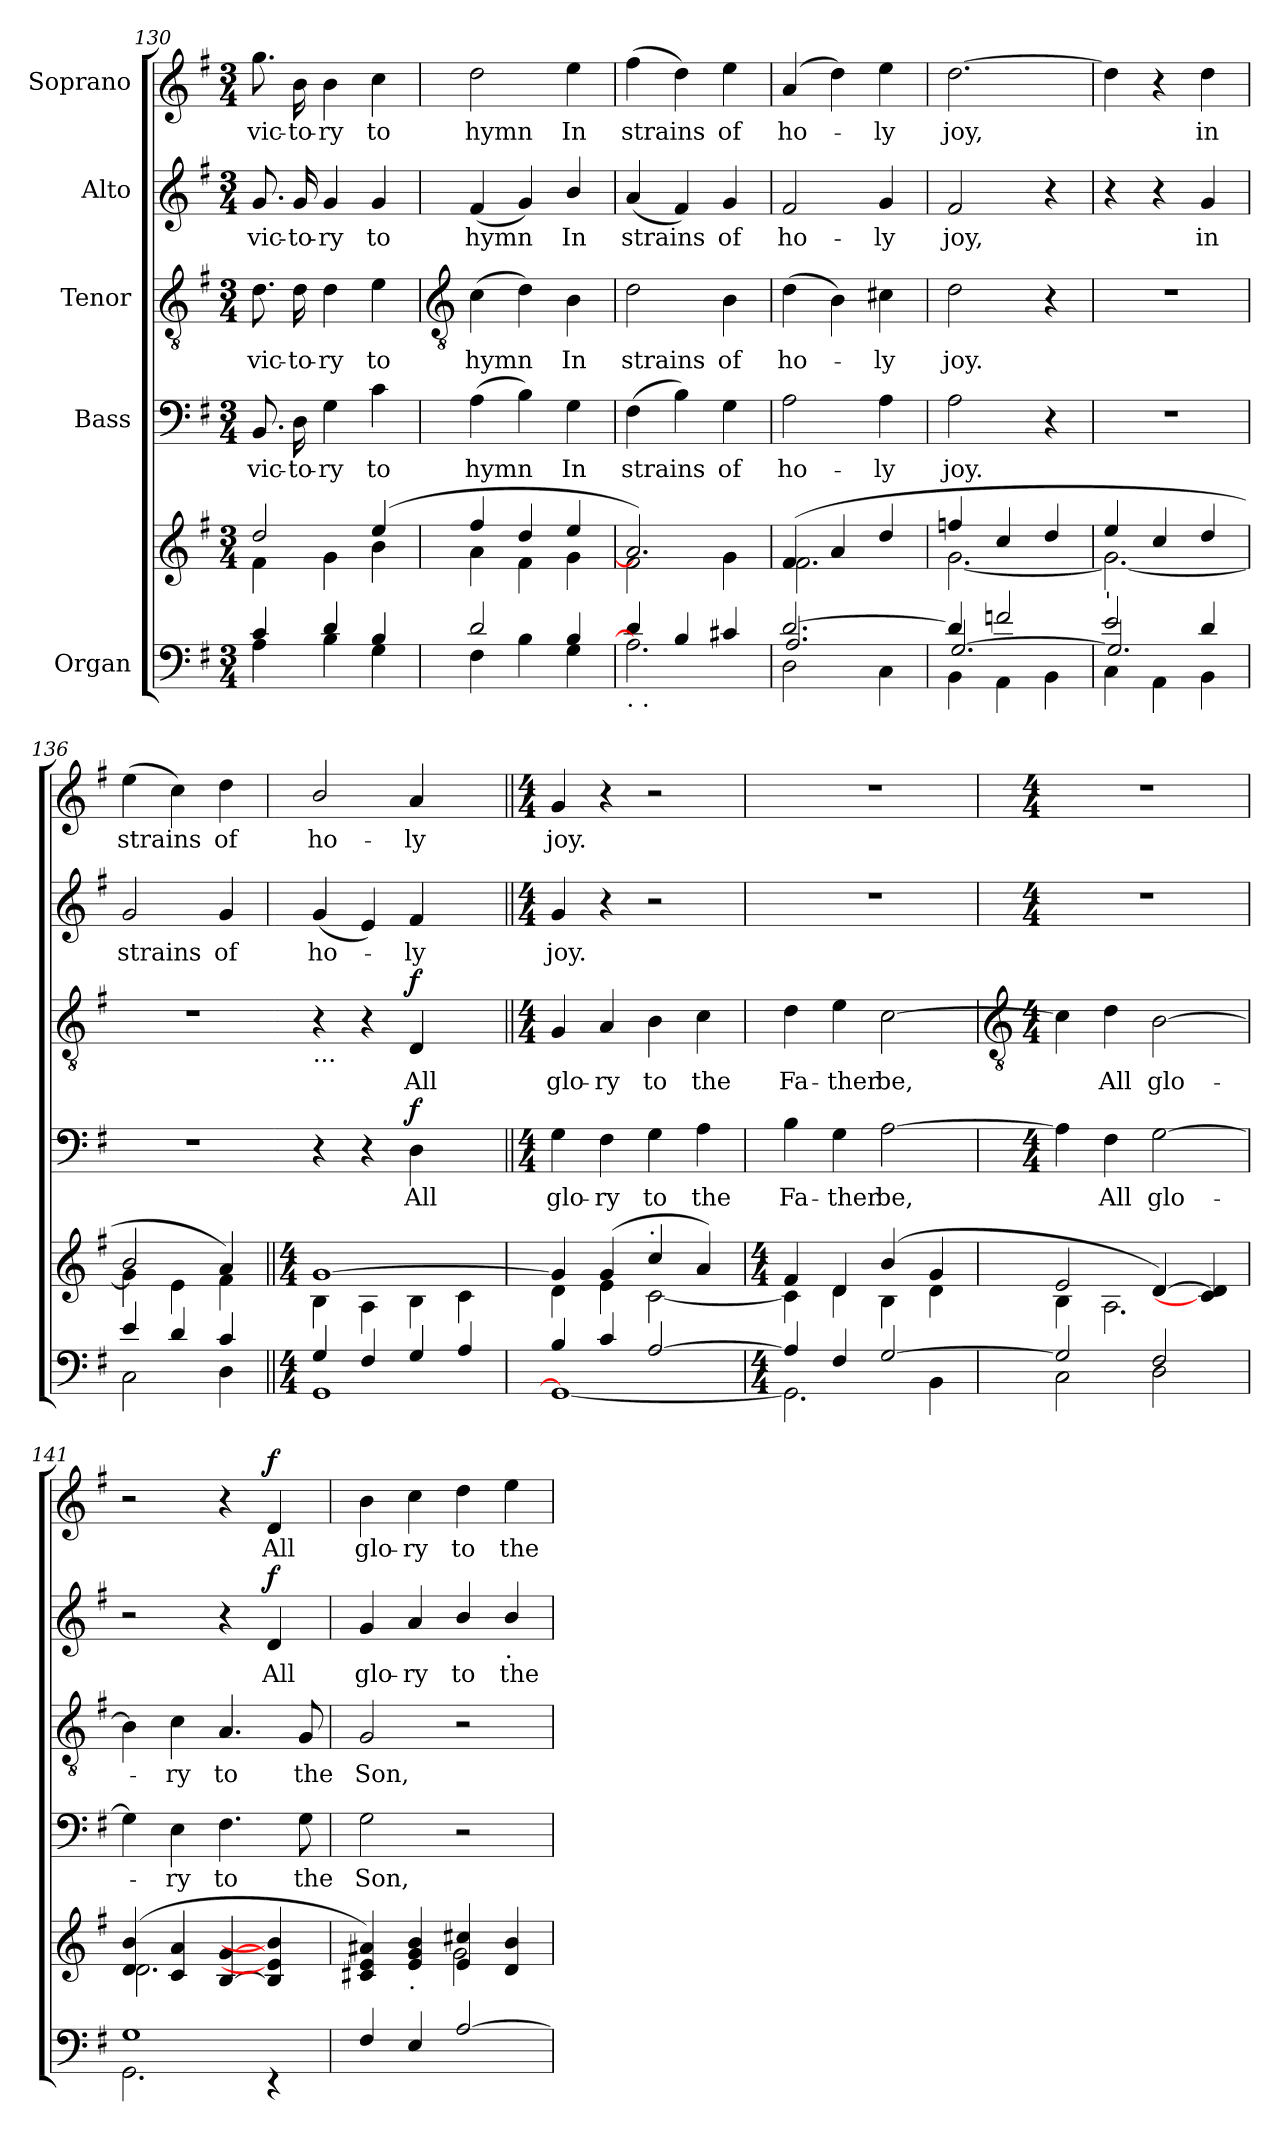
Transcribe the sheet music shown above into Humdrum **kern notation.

**kern	**kern	**kern	**text	**dynam	**kern	**text	**dynam	**kern	**text	**dynam	**kern	**text	**dynam
*part5	*part5	*part4	*part4	*part4	*part3	*part3	*part3	*part2	*part2	*part2	*part1	*part1	*part1
*staff6	*staff5	*staff4	*staff4	*staff4	*staff3	*staff3	*staff3	*staff2	*staff2	*staff2	*staff1	*staff1	*staff1
*I"Organ	*	*I"Bass	*	*	*I"Tenor	*	*	*I"Alto	*	*	*I"Soprano	*	*
!!LO:LB:g=z
*clefF4	*clefG2	*clefF4	*	*	*clefGv2	*	*	*clefG2	*	*	*clefG2	*	*
*k[f#]	*k[f#]	*k[f#]	*	*	*k[f#]	*	*	*k[f#]	*	*	*k[f#]	*	*
*G:	*G:	*G:	*	*	*G:	*	*	*G:	*	*	*G:	*	*
*M3/4	*M3/4	*M3/4	*	*	*M3/4	*	*	*M3/4	*	*	*M3/4	*	*
=130	=130	=130	=130	=130	=130	=130	=130	=130	=130	=130	=130	=130	=130
*^	*	*	*	*	*	*	*	*	*	*	*	*	*
*	*^	*	*	*	*	*	*	*	*	*	*	*	*	*
!	!	!LO:N:vis=1	!	!	!LO:LY:b	!	!	!LO:LY:b	!	!	!LO:LY:b	!	!	!LO:LY:b	!
*	*	*	*^	*	*	*	*	*	*	*	*	*	*	*	*
4c/	4A\	2.ryy	2dd/	4f#\	8.BB	vic-	.	8.d	vic-	.	8.g	vic-	.	8.gg	vic-	.
!	!	!	!	!	!	!LO:LY:b	!	!	!LO:LY:b	!	!	!LO:LY:b	!	!	!LO:LY:b	!
.	.	.	.	.	16D	-to-	.	16d	-to-	.	16g	-to-	.	16b	-to-	.
!	!	!	!	!	!	!LO:LY:b	!	!	!LO:LY:b	!	!	!LO:LY:b	!	!	!LO:LY:b	!
4d/	4B\	.	.	4g\	4G	-ry	.	4d	-ry	.	4g	-ry	.	4b	-ry	.
!	!	!	!	!	!	!LO:LY:b	!	!	!LO:LY:b	!	!	!LO:LY:b	!	!	!LO:LY:b	!
4B/	4G\	.	(>4ee/	4b\	4c	to	.	4e	to	.	4g	to	.	4cc	to	.
!!LO:LB:g=z
=131	=131	=131	=131	=131	=131	=131	=131	=131	=131	=131	=131	=131	=131	=131	=131	=131
*	*	*	*	*	*	*	*	*clefGv2	*	*	*	*	*	*	*	*
!	!	!LO:N:vis=1	!	!	!	!LO:LY:b	!	!	!LO:LY:b	!	!	!LO:LY:b	!	!	!LO:LY:b	!
2d/	4F#\	2.ryy	4ff#/	4a\	(>4A	hymn	.	(>4c	hymn	.	(<4f#	hymn	.	2dd	hymn	.
.	4B\	.	4dd/	4f#\	4B)	.	.	4d)	.	.	4g)	.	.	.	.	.
!	!	!	!	!	!	!LO:LY:b	!	!	!LO:LY:b	!	!	!LO:LY:b	!	!	!LO:LY:b	!
4B/	4G\	.	4ee/	4g\	4G	In	.	4B	In	.	4b/	In	.	4ee	In	.
=132	=132	=132	=132	=132	=132	=132	=132	=132	=132	=132	=132	=132	=132	=132	=132	=132
!LO:TX:b:t=.   .	!	!	!	!	!	!	!	!	!	!	!	!	!	!	!	!
!	!	!	!	!	!	!LO:LY:b	!	!	!LO:LY:b	!	!	!LO:LY:b	!	!	!LO:LY:b	!
4d/	2.A\]	2ryy	2.a/])	2f#\	(>4F#	strains	.	2d	strains	.	(<4a	strains	.	(>4ff#	strains	.
4B/	.	.	.	.	4B)	.	.	.	.	.	4f#)	.	.	4dd)	.	.
!	!	!	!	!	!	!LO:LY:b	!	!	!LO:LY:b	!	!	!LO:LY:b	!	!	!LO:LY:b	!
4c#X/	.	4ryy	.	4g\	4G	of	.	4B	of	.	4g	of	.	4ee	of	.
=133	=133	=133	=133	=133	=133	=133	=133	=133	=133	=133	=133	=133	=133	=133	=133	=133
!	!	!	!	!	!	!LO:LY:b	!	!	!LO:LY:b	!	!	!LO:LY:b	!	!	!LO:LY:b	!
[2.d/	2D\	2.A	(>4f#/	2.f#\	2A	ho-	.	(>4d	ho-	.	2f#	ho-	.	(4a	ho-	.
.	.	.	4a/	.	.	.	.	4B)	.	.	.	.	.	4dd)	.	.
!	!	!	!	!	!	!LO:LY:b	!	!	!LO:LY:b	!	!	!LO:LY:b	!	!	!LO:LY:b	!
.	4C\	.	4dd/	.	4A	-ly	.	4c#X	ly	.	4g	-ly	.	4ee	ly	.
=134	=134	=134	=134	=134	=134	=134	=134	=134	=134	=134	=134	=134	=134	=134	=134	=134
!	!	!	!	!	!	!LO:LY:b	!	!	!LO:LY:b	!	!	!LO:LY:b	!	!	!LO:LY:b	!
4d/]	4BB\	[2.G	4ffn/	[2.g\	2A	joy.	.	2d	joy.	.	2f#	joy,	.	[2.dd	joy,	.
2fn/	4AA\	.	4cc/	.	.	.	.	.	.	.	.	.	.	.	.	.
.	4BB\	.	4dd/	.	4r	.	.	4r	.	.	4r	.	.	.	.	.
=135	=135	=135	=135	=135	=135	=135	=135	=135	=135	=135	=135	=135	=135	=135	=135	=135
!LO:TX:a:i:t='	!	!	!	!	!	!	!	!	!	!	!	!	!	!	!	!
!	!	!	!	!	!LO:N:vis=1	!	!	!LO:N:vis=1	!	!	!	!	!	!	!	!
2e/	4C\	2.G]	4ee/	2.g\_	2.r	.	.	2.r	.	.	4r	.	.	4dd]	.	.
.	4AA\	.	4cc/	.	.	.	.	.	.	.	4r	.	.	4r	.	.
!	!	!	!	!	!	!	!	!	!	!	!	!LO:LY:b	!	!	!LO:LY:b	!
4d/	4BB\	.	4dd/	.	.	.	.	.	.	.	4g	in	.	4dd	in	.
=136	=136	=136	=136	=136	=136	=136	=136	=136	=136	=136	=136	=136	=136	=136	=136	=136
!	!	!	!	!	!LO:N:vis=1	!	!	!LO:N:vis=1	!	!	!	!LO:LY:b	!	!	!LO:LY:b	!
4e/	2C\	2.ryy	2b/	4g\]	2.r	.	.	2.r	.	.	2g	strains	.	(>4ee	strains	.
4d/	.	.	.	4e\	.	.	.	.	.	.	.	.	.	4cc)	.	.
!	!	!	!	!	!	!	!	!	!	!	!	!LO:LY:b	!	!	!LO:LY:b	!
4c/	4D\	.	4a/)	4f#\	.	.	.	.	.	.	4g	of	.	4dd	of	.
=137||	=137||	=137||	=137||	=137||	=137	=137	=137	=137	=137	=137	=137	=137	=137	=137	=137	=137
*M4/4	*	*	*M4/4	*	*	*	*	*	*	*	*	*	*	*	*	*
!	!	!	!	!	!	!	!	!LO:TX:b:t=...	!	!	!	!	!	!	!	!
!	!	!	!	!	!	!	!	!	!	!	!	!LO:LY:b	!	!	!LO:LY:b	!
4G/	1GG\	1ryy	[1g/	4B\	4r	.	.	4r	.	.	(<4g	ho-	.	2b/	ho-	.
4F#/	.	.	.	4A\	4r	.	.	4r	.	.	4e)	.	.	.	.	.
!	!	!	!	!	!	!LO:LY:b	!LO:DY:b	!	!LO:LY:b	!LO:DY:b	!	!LO:LY:b	!	!	!LO:LY:b	!
4G/	.	.	.	4B\	4D	All	f	4D	All	f	4f#	ly	.	4a	-ly	.
4A/	.	.	.	4c\	4ryy	.	.	4ryy	.	.	4ryy	.	.	4ryy	.	.
=138	=138	=138	=138	=138	=138||	=138||	=138||	=138||	=138||	=138||	=138||	=138||	=138||	=138||	=138||	=138||
*	*	*	*	*	*M4/4	*	*	*M4/4	*	*	*M4/4	*	*	*M4/4	*	*
!	!	!	!	!	!	!LO:LY:b	!	!	!LO:LY:b	!	!	!LO:LY:b	!	!	!LO:LY:b	!
4B/	1GG\_	1ryy	4g/]	4d\	4G	glo-	.	4G	glo-	.	4g	joy.	.	4g	joy.	.
!	!	!	!	!	!	!LO:LY:b	!	!	!LO:LY:b	!	!	!	!	!	!	!
4c/	.	.	(>4g/	4e\	4F#	-ry	.	4A	-ry	.	4r	.	.	4r	.	.
!	!	!	!LO:TX:a:t=.	!	!	!	!	!	!	!	!	!	!	!	!	!
!	!	!	!	!	!	!LO:LY:b	!	!	!LO:LY:b	!	!	!	!	!	!	!
[2A/	.	.	4cc/	[2c\	4G	to	.	4B	to	.	2r	.	.	2r	.	.
!	!	!	!	!	!	!LO:LY:b	!	!	!LO:LY:b	!	!	!	!	!	!	!
.	.	.	4a/)	.	4A	the	.	4c	the	.	.	.	.	.	.	.
*v	*v	*v	*	*	*	*	*	*	*	*	*	*	*	*	*	*
!!LO:LB:g=z
=139	=139	=139	=139	=139	=139	=139	=139	=139	=139	=139	=139	=139	=139	=139
*M4/4	*M4/4	*	*	*	*	*	*	*	*	*	*	*	*	*
*^	*	*	*	*	*	*	*	*	*	*	*	*	*	*
!	!	!	!	!	!LO:LY:b	!	!	!LO:LY:b	!	!	!	!	!	!	!
4A/]	2.GG\]	4f#/	4c\]	4B	Fa-	.	4d	Fa-	.	1r	.	.	1r	.	.
!	!	!	!	!	!LO:LY:b	!	!	!LO:LY:b	!	!	!	!	!	!	!
4F#/	.	4d/	4d\	4G	-ther	.	4e	-ther	.	.	.	.	.	.	.
!	!	!	!	!	!LO:LY:b	!	!	!LO:LY:b	!	!	!	!	!	!	!
[2G/	.	(>4b/	4B\	[2A	be,	.	[2c	be,	.	.	.	.	.	.	.
.	4BB\	4g/	4d\	.	.	.	.	.	.	.	.	.	.	.	.
!!LO:LB:g=z
=140	=140	=140	=140	=140	=140	=140	=140	=140	=140	=140	=140	=140	=140	=140	=140
*	*	*	*	*	*	*	*clefGv2	*	*	*	*	*	*	*	*
*	*	*	*	*M4/4	*	*	*M4/4	*	*	*M4/4	*	*	*M4/4	*	*
2G/]	2C\	2e/	4B\	4A]	.	.	4c]	.	.	1r	.	.	1r	.	.
!	!	!	!	!	!LO:LY:b	!	!	!LO:LY:b	!	!	!	!	!	!	!
.	.	.	2.A\	4F#	All	.	4d	All	.	.	.	.	.	.	.
!	!	!	!	!	!LO:LY:b	!	!	!LO:LY:b	!	!	!	!	!	!	!
2F#/	2D\	[4d/)	.	[2G	glo-	.	[2B	glo-	.	.	.	.	.	.	.
.	.	4c/] 4d/]	.	.	.	.	.	.	.	.	.	.	.	.	.
=141	=141	=141	=141	=141	=141	=141	=141	=141	=141	=141	=141	=141	=141	=141	=141
1G/	2.GG\	(>4d/ 4b/	2.d\	4G]	.	.	4B]	.	.	2r	.	.	2r	.	.
!	!	!	!	!	!LO:LY:b	!	!	!LO:LY:b	!	!	!	!	!	!	!
.	.	4c/ 4a/	.	4E	ry	.	4c	ry	.	.	.	.	.	.	.
!	!	!	!	!	!LO:LY:b	!	!	!LO:LY:b	!	!	!	!	!	!	!
.	.	[4B/ [4g/	.	4.F#	to	.	4.A	to	.	4r	.	.	4r	.	.
!	!	!	!	!	!	!	!	!	!	!	!LO:LY:b	!LO:DY:b	!	!LO:LY:b	!LO:DY:b
.	4r	4B/] 4e/] 4b/]	4ryy	.	.	.	.	.	.	4d	All	f	4d	All	f
!	!	!	!	!	!LO:LY:b	!	!	!LO:LY:b	!	!	!	!	!	!	!
.	.	.	.	8G	the	.	8G	the	.	.	.	.	.	.	.
=142	=142	=142	=142	=142	=142	=142	=142	=142	=142	=142	=142	=142	=142	=142	=142
!	!	!	!	!	!LO:LY:b	!	!	!LO:LY:b	!	!	!LO:LY:b	!	!	!LO:LY:b	!
4F#/	1ryy	4c#X/ 4e/ 4a#X/)	2ryy	2G	Son,	.	2G	Son,	.	4g	glo-	.	4b	glo-	.
!	!	!LO:TX:b:t=.	!	!	!	!	!	!	!	!	!	!	!	!	!
!	!	!	!	!	!	!	!	!	!	!	!LO:LY:b	!	!	!LO:LY:b	!
4E/	.	4e/ 4g/ 4b/	.	.	.	.	.	.	.	4a	-ry	.	4cc	-ry	.
!	!	!	!	!	!	!	!	!	!	!	!LO:LY:b	!	!	!LO:LY:b	!
[2A/	.	4e/ 4cc#X/	2g\	2r	.	.	2r	.	.	4b/	to	.	4dd	to	.
!	!	!	!	!	!	!	!	!	!	!LO:TX:b:t=.	!	!	!	!	!
!	!	!	!	!	!	!	!	!	!	!	!LO:LY:b	!	!	!LO:LY:b	!
.	.	4d/ 4b/	.	.	.	.	.	.	.	4b/	the	.	4ee	the	.
*v	*v	*	*	*	*	*	*	*	*	*	*	*	*	*	*
*	*v	*v	*	*	*	*	*	*	*	*	*	*	*	*
=	=	=	=	=	=	=	=	=	=	=	=	=	=
*-	*-	*-	*-	*-	*-	*-	*-	*-	*-	*-	*-	*-	*-
